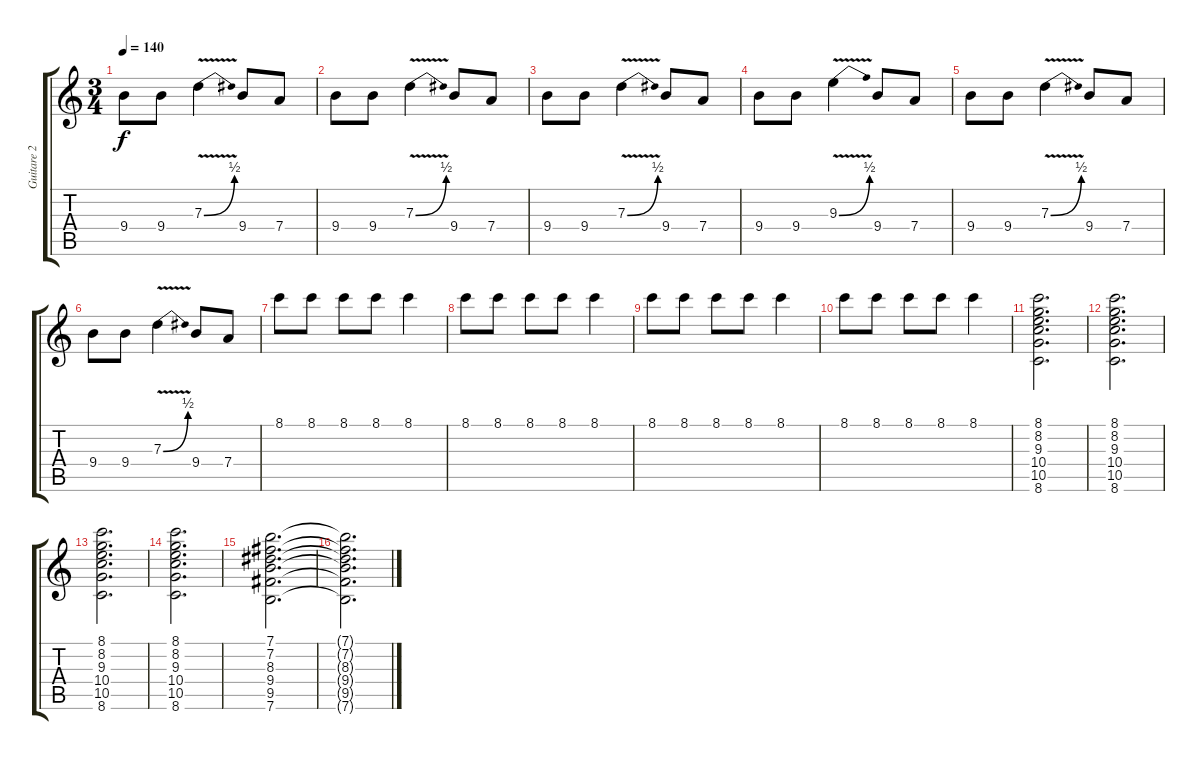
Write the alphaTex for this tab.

\track ("Guitare 2" "Guitare 2") {instrument electricguitarjazz}
\staff {score tabs}
\tuning (E4 B3 G3 D3 A2 E2) {hide}
\ts (3 4)
\tempo 140
\clef g2
\ks c
9.4.8{dy f volume 12} 9.4.8 7.3{be (bend 0 0 60 2) v}.4 9.4.8 7.4.8 |
9.4.8{volume 12} 9.4.8 7.3{be (bend 0 0 60 2) v}.4 9.4.8 7.4.8 |
9.4.8{volume 12} 9.4.8 7.3{be (bend 0 0 60 2) v}.4 9.4.8 7.4.8 |
9.4.8 9.4.8 9.3{be (bend 0 0 60 2) v}.4 9.4.8 7.4.8 |
9.4.8{volume 12} 9.4.8 7.3{be (bend 0 0 60 2) v}.4 9.4.8 7.4.8 |
9.4.8{volume 12} 9.4.8 7.3{be (bend 0 0 60 2) v}.4 9.4.8 7.4.8 |
8.1.8 8.1.8 8.1.8 8.1.8 8.1.4 |
8.1.8 8.1.8 8.1.8 8.1.8 8.1.4 |
8.1.8 8.1.8 8.1.8 8.1.8 8.1.4 |
8.1.8 8.1.8 8.1.8 8.1.8 8.1.4 |
(8.1 8.2 9.3 10.4 10.5 8.6).2{d} |
(8.1 8.2 9.3 10.4 10.5 8.6).2{d} |
(8.1 8.2 9.3 10.4 10.5 8.6).2{d} |
(8.1 8.2 9.3 10.4 10.5 8.6).2{d} |
(7.1 7.2 8.3 9.4 9.5 7.6).2{d} |
(7.1{t} 7.2{t} 8.3{t} 9.4{t} 9.5{t} 7.6{t}).2{d}
